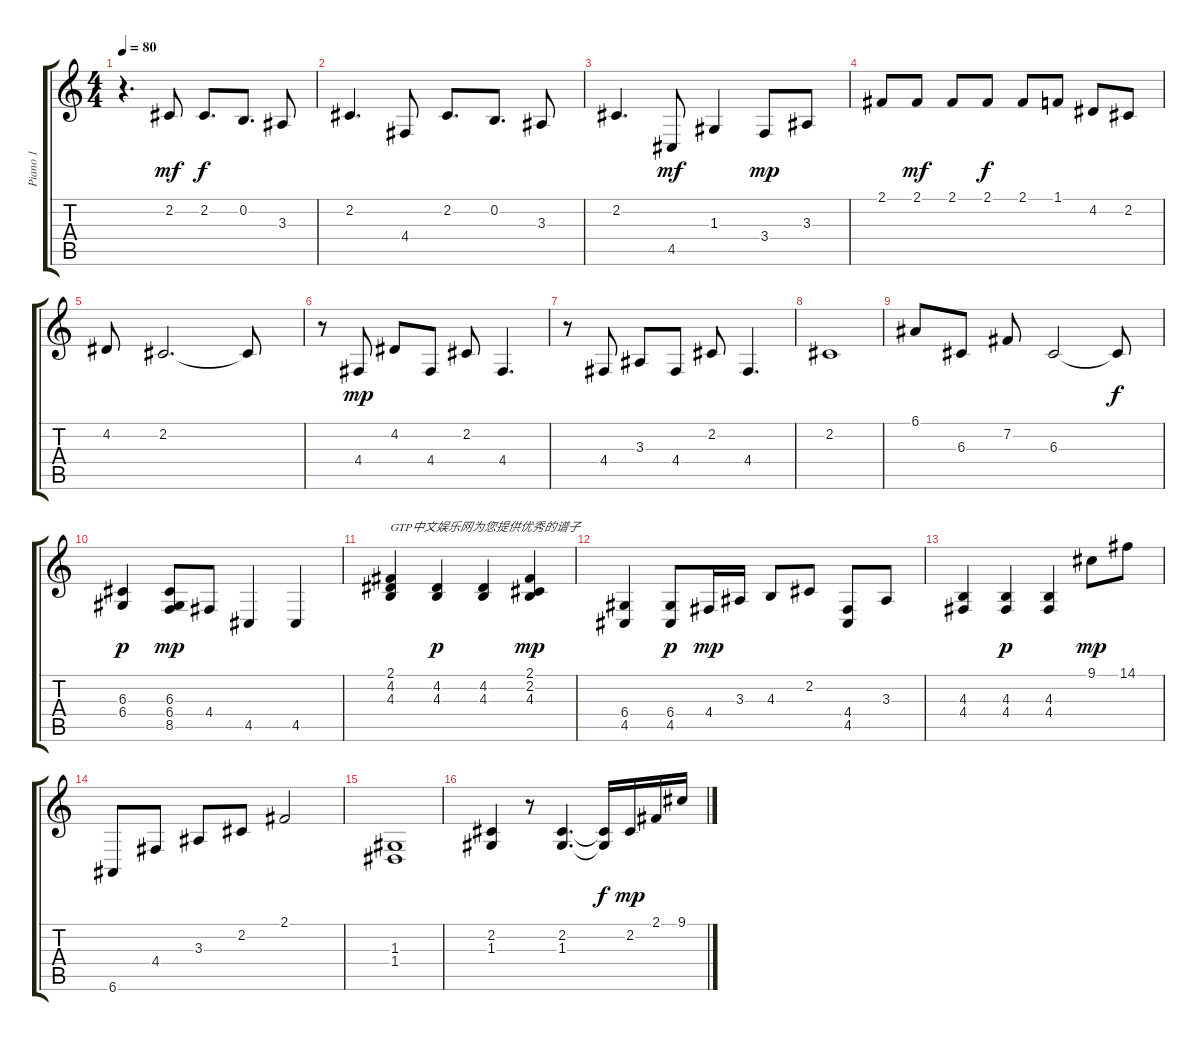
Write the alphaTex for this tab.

\track ("Piano 1" "Piano 1") {instrument acousticgrandpiano}
\staff {score tabs}
\tuning (E4 B3 G3 D3 A2 E2) {hide}
\ts (4 4)
\tempo 80
\clef g2
\ks c
r.4{d dy mf instrument acousticgrandpiano} 2.2.8 2.2.8{d dy f} 0.2.8{d} 3.3.8 |
2.2.4{d} 4.4.8 2.2.8{d} 0.2.8{d} 3.3.8 |
2.2.4{d} 4.5.8{dy mf} 1.3.4 3.4.8{dy mp} 3.3.8 |
2.1.8 2.1.8{dy mf} 2.1.8 2.1.8{dy f} 2.1.8 1.1.8 4.2.8 2.2.8 |
4.2.8 2.2.2{d} 2.2{t}.8 |
r.8 4.4.8{dy mp} 4.2.8 4.4.8 2.2.8 4.4.4{d} |
r.8 4.4.8 3.3.8 4.4.8 2.2.8 4.4.4{d} |
2.2.1 |
6.1.8 6.3.8 7.2.8 6.3.2 6.3{t}.8{dy f} |
(6.3 6.4).4{dy p} (6.3 6.4 8.5).8{dy mp} 4.4.8 4.5.4 4.5.4 |
(2.1 4.2 4.3).4{txt "GTP中文娱乐网为您提供优秀的谱子"} (4.2 4.3).4{dy p} (4.2 4.3).4 (2.1 2.2 4.3).4{dy mp} |
(6.4 4.5).4 (6.4 4.5).8{dy p} 4.4.16{dy mp} 3.3.16 4.3.8 2.2.8 (4.4 4.5).8 3.3.8 |
(4.3 4.4).4 (4.3 4.4).4{dy p} (4.3 4.4).4 9.1.8{dy mp} 14.1.8 |
6.6.8 4.4.8 3.3.8 2.2.8 2.1.2 |
(1.3 1.4).1 |
(2.2 1.3).4 r.8 (2.2 1.3).4{d} (2.2{t} 1.3{t}).16{dy f} 2.2.16{dy mp} 2.1.16 9.1.16
